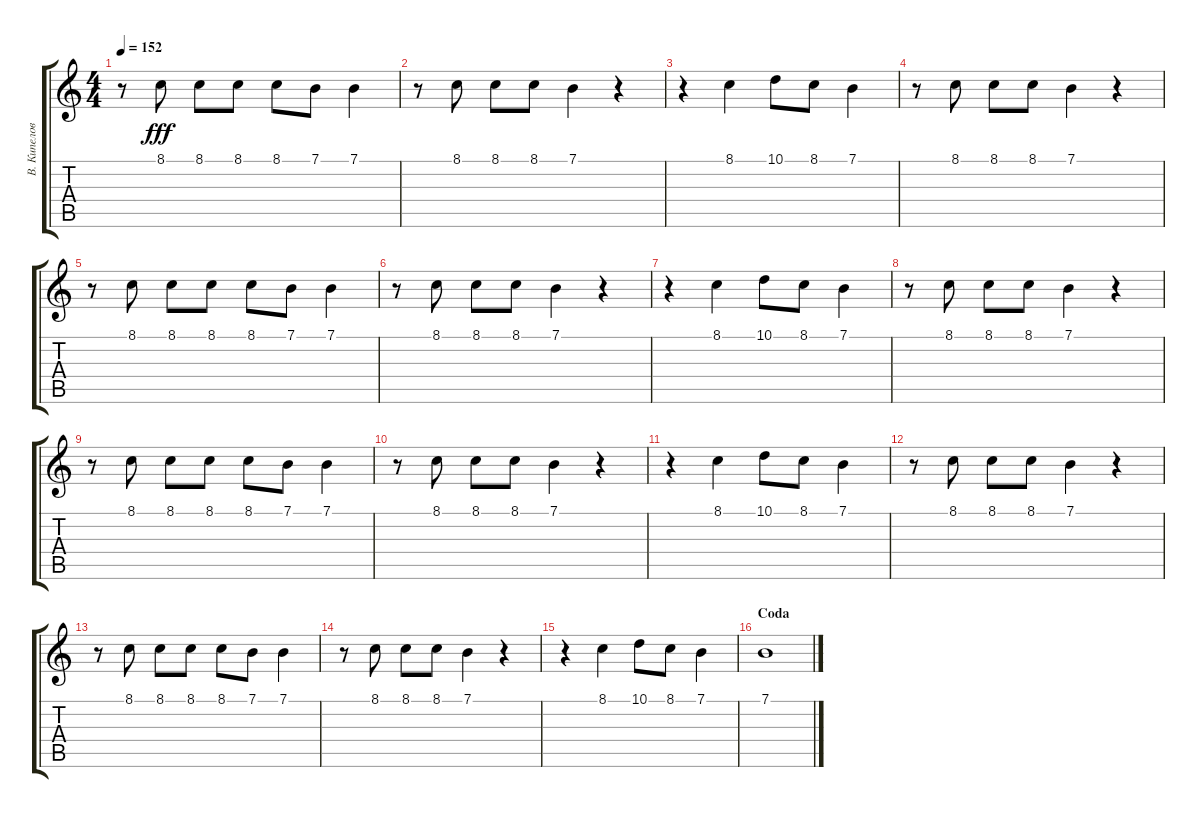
\track ("B. Кипелов" "B. Кипелов") {instrument tenorsax}
\staff {score tabs}
\tuning (E4 B3 G3 D3 A2 E2) {hide}
\ts (4 4)
\tempo 152
\clef g2
\ks c
r.8{dy fff} 8.1.8 8.1.8 8.1.8 8.1.8 7.1.8 7.1.4 |
r.8 8.1.8 8.1.8 8.1.8 7.1.4 r.4 |
r.4 8.1.4 10.1.8 8.1.8 7.1.4 |
r.8 8.1.8 8.1.8 8.1.8 7.1.4 r.4 |
r.8 8.1.8 8.1.8 8.1.8 8.1.8 7.1.8 7.1.4 |
r.8 8.1.8 8.1.8 8.1.8 7.1.4 r.4 |
r.4 8.1.4 10.1.8 8.1.8 7.1.4 |
r.8 8.1.8 8.1.8 8.1.8 7.1.4 r.4 |
r.8 8.1.8 8.1.8 8.1.8 8.1.8 7.1.8 7.1.4 |
r.8 8.1.8 8.1.8 8.1.8 7.1.4 r.4 |
r.4 8.1.4 10.1.8 8.1.8 7.1.4 |
r.8 8.1.8 8.1.8 8.1.8 7.1.4 r.4 |
r.8 8.1.8 8.1.8 8.1.8 8.1.8 7.1.8 7.1.4 |
r.8 8.1.8 8.1.8 8.1.8 7.1.4 r.4 |
r.4 8.1.4 10.1.8 8.1.8 7.1.4 |
\section ("" "Coda")
7.1.1
